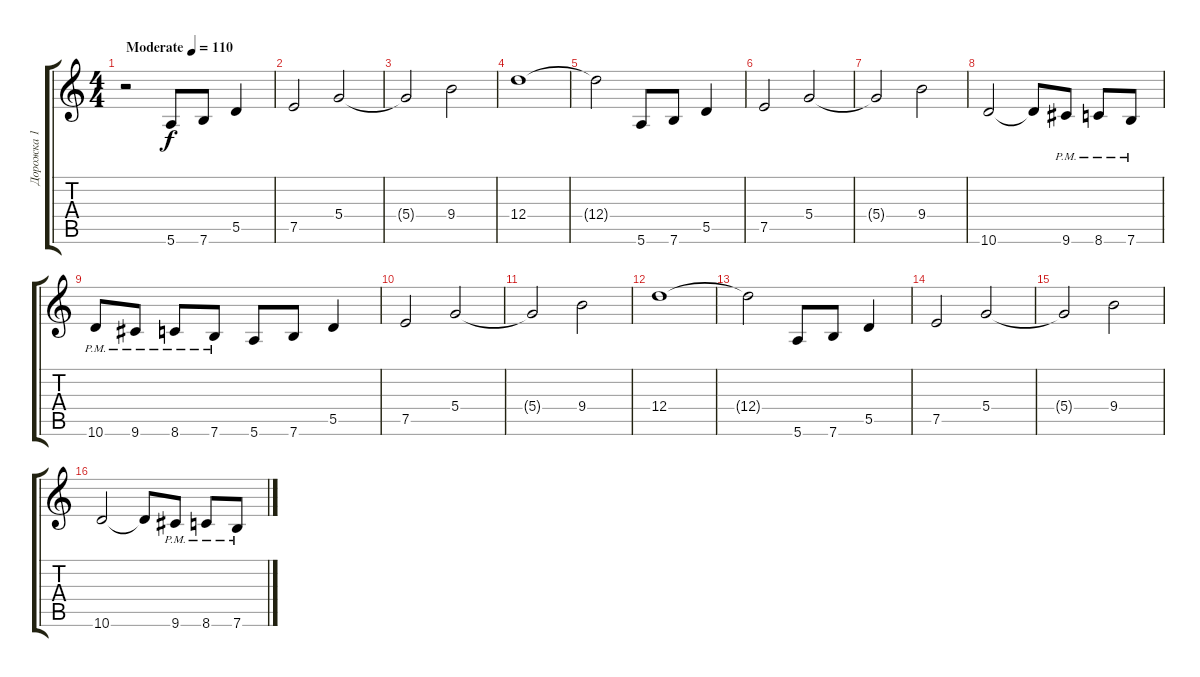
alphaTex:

\track ("Дорожка 1" "Дорожка 1") {instrument distortionguitar}
\staff {score tabs}
\tuning (E4 B3 G3 D3 A2 E2) {hide}
\ts (4 4)
\tempo (110 "Moderate")
\clef g2
\ks c
r.2{dy f instrument distortionguitar} 5.6.8 7.6.8 5.5.4 |
7.5.2 5.4.2 |
5.4{t}.2 9.4.2 |
12.4.1 |
12.4{t}.2 5.6.8 7.6.8 5.5.4 |
7.5.2 5.4.2 |
5.4{t}.2 9.4.2 |
10.6.2 10.6{t}.8 9.6{pm}.8 8.6{pm}.8 7.6{pm}.8 |
10.6{pm}.8 9.6{pm}.8 8.6{pm}.8 7.6{pm}.8 5.6.8 7.6.8 5.5.4 |
7.5.2 5.4.2 |
5.4{t}.2 9.4.2 |
12.4.1 |
12.4{t}.2 5.6.8 7.6.8 5.5.4 |
7.5.2 5.4.2 |
5.4{t}.2 9.4.2 |
10.6.2 10.6{t}.8 9.6{pm}.8 8.6{pm}.8 7.6{pm}.8
